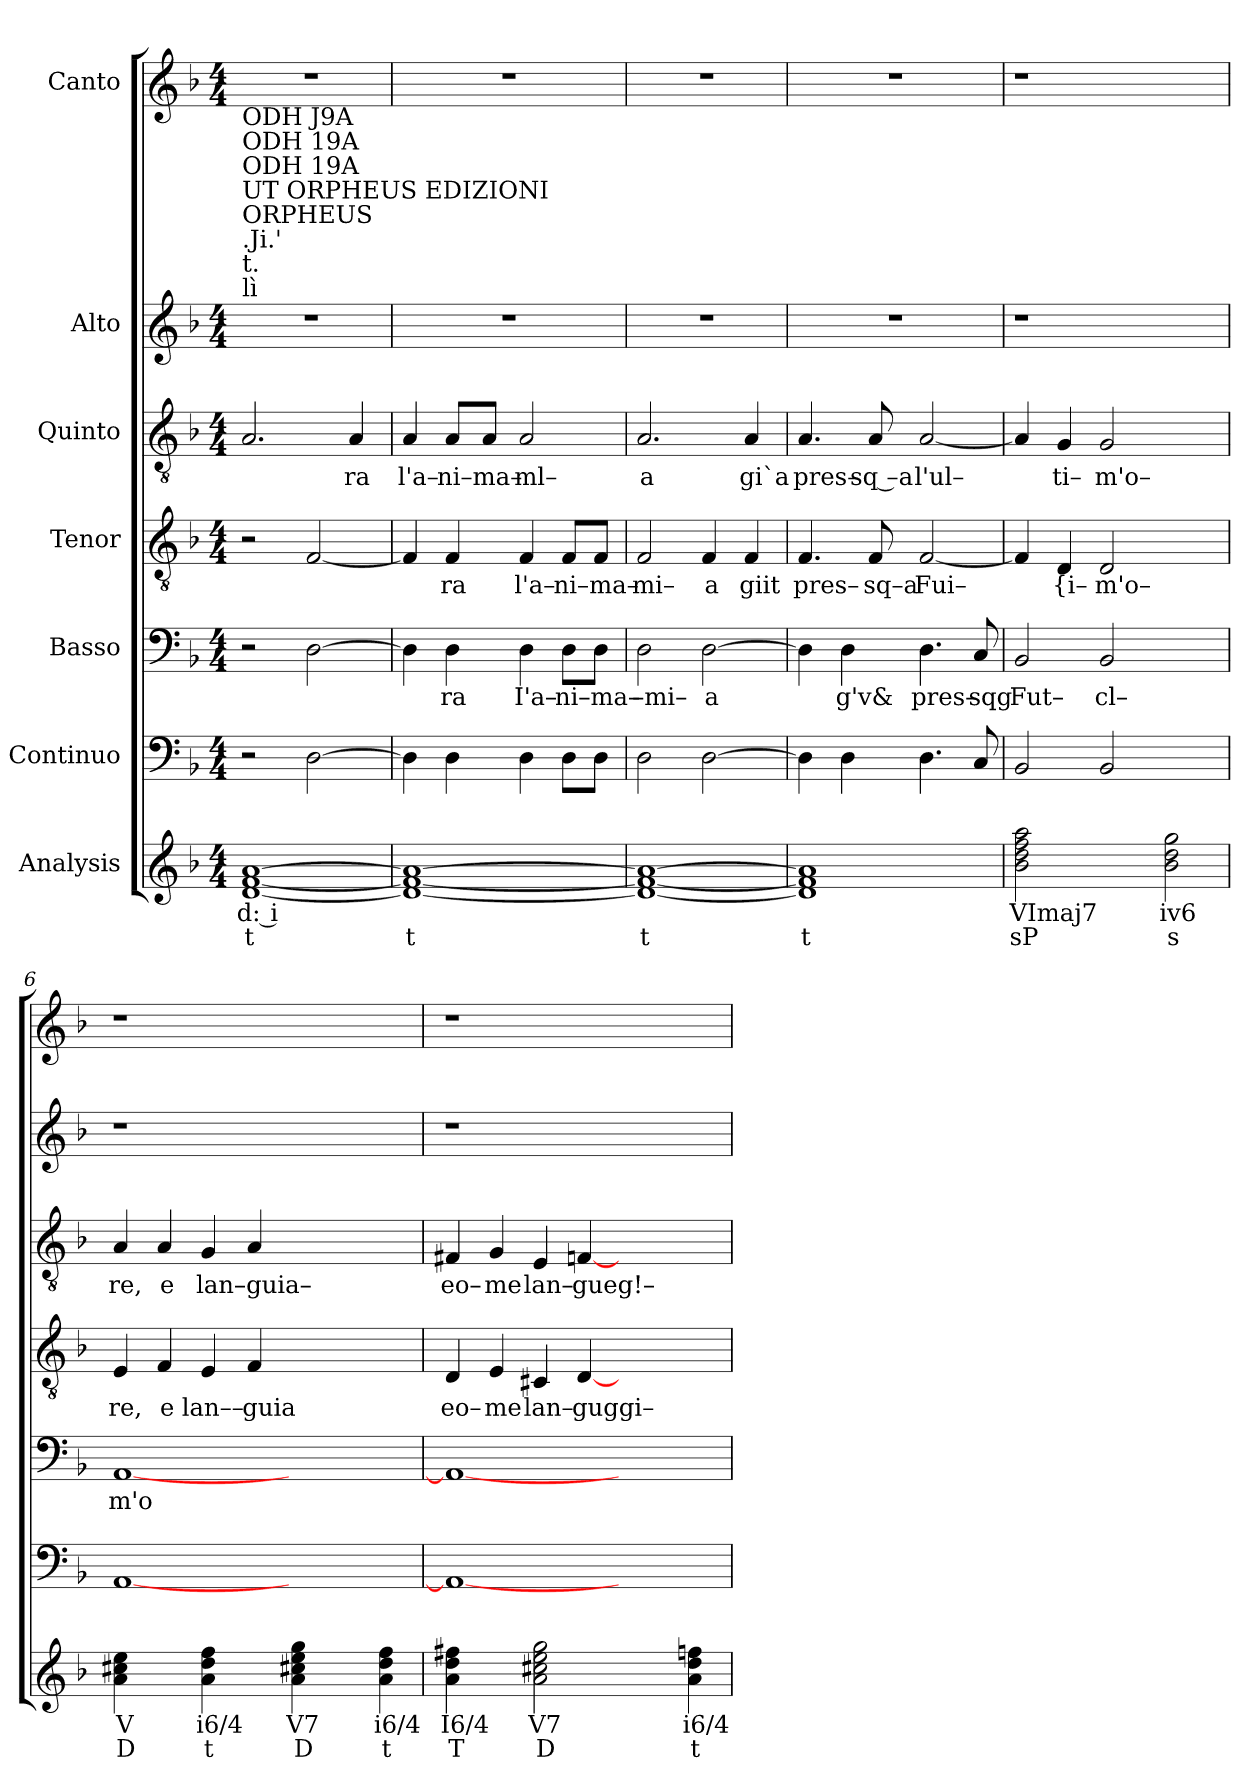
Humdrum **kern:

**kern	**text	**text	**kern	**kern	**text	**kern	**text	**kern	**text	**kern	**kern
*part7	*part7	*part7	*part6	*part5	*part5	*part4	*part4	*part3	*part3	*part2	*part1
*staff7	*staff7	*staff7	*staff6	*staff5	*staff5	*staff4	*staff4	*staff3	*staff3	*staff2	*staff1
*I"Analysis	*	*	*I"Continuo	*I"Basso	*	*I"Tenor	*	*I"Quinto	*	*I"Alto	*I"Canto
*	*	*	*clefF4	*clefF4	*	*clefGv2	*	*clefGv2	*	*clefG2	*clefG2
*k[b-]	*	*	*k[b-]	*k[b-]	*	*k[b-]	*	*k[b-]	*	*k[b-]	*k[b-]
*	*	*	*F:	*F:	*	*F:	*	*F:	*	*F:	*F:
*M4/4	*	*	*M4/4	*M4/4	*	*M4/4	*	*M4/4	*	*M4/4	*M4/4
*MM120	*	*	*MM120	*MM120	*	*MM120	*	*MM120	*	*MM120	*MM120
=1	=1	=1	=1	=1	=1	=1	=1	=1	=1	=1	=1
!	!	!	!	!	!	!	!	!	!	!	!LO:TX:b:t=ODH J9A
!	!	!	!	!	!	!	!	!	!	!	!LO:TX:b:t=ODH 19A
!	!	!	!	!	!	!	!	!	!	!	!LO:TX:b:t=ODH 19A
!	!	!	!	!	!	!	!	!	!	!	!LO:TX:b:t=UT ORPHEUS EDIZIONI
!	!	!	!	!	!	!	!	!	!	!	!LO:TX:b:t=ORPHEUS
!	!	!	!	!	!	!	!	!	!	!	!LO:TX:b:t=.Ji.'
!	!	!	!	!	!	!	!	!	!	!	!LO:TX:b:t=t.
!	!	!	!	!	!	!	!	!	!	!	!LO:TX:b:t=lì
[1d [1f [1a	d: i	t	2r	2r	.	2r	.	2.A/	.	1r	1r
.	.	.	[2D\	[2D\	.	[2F/	.	.	.	.	.
!	!	!	!	!	!	!	!	!	!LO:LY:b	!	!
.	.	.	.	.	.	.	.	4A/	ra	.	.
=2	=2	=2	=2	=2	=2	=2	=2	=2	=2	=2	=2
!	!	!	!	!	!	!	!	!	!LO:LY:b	!	!
1d_ 1f_ 1a_	.	t	4D\]	4D\]	.	4F/]	.	4A/	l'a–	1r	1r
!	!	!	!	!	!LO:LY:b	!	!	!	!	!	!
!	!	!	!	!	!	!	!LO:LY:b	!	!	!	!
!	!	!	!	!	!	!	!	!	!LO:LY:b	!	!
.	.	.	4D\	4D\	ra	4F/	ra	8A/L	ni–ma–	.	.
.	.	.	.	.	.	.	.	8A/J	.	.	.
!	!	!	!	!	!LO:LY:b	!	!	!	!	!	!
!	!	!	!	!	!	!	!LO:LY:b	!	!	!	!
!	!	!	!	!	!	!	!	!	!LO:LY:b	!	!
.	.	.	4D\	4D\	I'a–	4F/	l'a–	2A/	ml–	.	.
!	!	!	!	!	!LO:LY:b	!	!	!	!	!	!
!	!	!	!	!	!	!	!LO:LY:b	!	!	!	!
.	.	.	8D\L	8D\L	ni–ma–	8F/L	ni–ma–	.	.	.	.
.	.	.	8D\J	8D\J	.	8F/J	.	.	.	.	.
=3	=3	=3	=3	=3	=3	=3	=3	=3	=3	=3	=3
!	!	!	!	!	!LO:LY:b	!	!	!	!	!	!
!	!	!	!	!	!	!	!LO:LY:b	!	!	!	!
!	!	!	!	!	!	!	!	!	!LO:LY:b	!	!
1d_ 1f_ 1a_	.	t	2D\	2D\	–mi–	2F/	mi–	2.A/	a	1r	1r
!	!	!	!	!	!LO:LY:b	!	!	!	!	!	!
!	!	!	!	!	!	!	!LO:LY:b	!	!	!	!
.	.	.	[2D\	[2D\	a	4F/	a	.	.	.	.
!	!	!	!	!	!	!	!LO:LY:b	!	!	!	!
!	!	!	!	!	!	!	!	!	!LO:LY:b	!	!
.	.	.	.	.	.	4F/	giit	4A/	gi`a	.	.
=4	=4	=4	=4	=4	=4	=4	=4	=4	=4	=4	=4
!	!	!	!	!	!	!	!LO:LY:b	!	!	!	!
!	!	!	!	!	!	!	!	!	!LO:LY:b	!	!
1d] 1f] 1a]	.	t	4D\]	4D\]	.	4.F/	pres–	4.A/	pres–	1r	1r
!	!	!	!	!	!LO:LY:b	!	!	!	!	!	!
.	.	.	4D\	4D\	g'v&	.	.	.	.	.	.
!	!	!	!	!	!	!	!LO:LY:b	!	!	!	!
!	!	!	!	!	!	!	!	!	!LO:LY:b	!	!
.	.	.	.	.	.	8F/	sq–a	8A/	sq –a	.	.
!	!	!	!	!	!LO:LY:b	!	!	!	!	!	!
!	!	!	!	!	!	!	!LO:LY:b	!	!	!	!
!	!	!	!	!	!	!	!	!	!LO:LY:b	!	!
.	.	.	4.D\	4.D\	pres–	[2F/	Fui–	[2A/	l'ul–	.	.
!	!	!	!	!	!LO:LY:b	!	!	!	!	!	!
.	.	.	8C/	8C/	sqg	.	.	.	.	.	.
=5	=5	=5	=5	=5	=5	=5	=5	=5	=5	=5	=5
!	!	!	!	!	!LO:LY:b	!	!	!	!	!	!
2b- 2dd 2ff 2aa	VImaj7	sP	2BB-/	2BB-/	Fut–	4F/]	.	4A/]	.	1r	1r
!	!	!	!	!	!	!	!LO:LY:b	!	!	!	!
!	!	!	!	!	!	!	!	!	!LO:LY:b	!	!
.	.	.	.	.	.	4D/	{i–	4G/	ti–	.	.
!	!	!	!	!	!LO:LY:b	!	!	!	!	!	!
!	!	!	!	!	!	!	!LO:LY:b	!	!	!	!
!	!	!	!	!	!	!	!	!	!LO:LY:b	!	!
2ryy	.	.	2BB-/	2BB-/	cl–	2D/	m'o–	2G/	m'o–	.	.
2b- 2dd 2gg	iv6	s	2ryy	2ryy	.	2ryy	.	2ryy	.	2ryy	2ryy
=6	=6	=6	=6	=6	=6	=6	=6	=6	=6	=6	=6
!	!	!	!	!	!LO:LY:b	!	!	!	!	!	!
!	!	!	!	!	!	!	!LO:LY:b	!	!	!	!
!	!	!	!	!	!	!	!	!	!LO:LY:b	!	!
4a 4cc#X 4ee	V	D	[1AA	[1AA	m'o	4E/	re,	4A/	re,	1r	1r
!	!	!	!	!	!	!	!LO:LY:b	!	!	!	!
!	!	!	!	!	!	!	!	!	!LO:LY:b	!	!
4ryy	.	.	.	.	.	4F/	e	4A/	e	.	.
!	!	!	!	!	!	!	!LO:LY:b	!	!	!	!
!	!	!	!	!	!	!	!	!	!LO:LY:b	!	!
4a 4dd 4ff	i6/4	t	.	.	.	4E/	lan––	4G/	lan–guia–	.	.
!	!	!	!	!	!	!	!LO:LY:b	!	!	!	!
4ryy	.	.	.	.	.	4F/	guia	4A/	.	.	.
4a 4cc#X 4ee 4gg	V7	D	2.ryy	2.ryy	.	2.ryy	.	2.ryy	.	2.ryy	2.ryy
4ryy	.	.	.	.	.	.	.	.	.	.	.
4a 4dd 4ff	i6/4	t	.	.	.	.	.	.	.	.	.
=7	=7	=7	=7	=7	=7	=7	=7	=7	=7	=7	=7
!	!	!	!	!	!	!	!LO:LY:b	!	!	!	!
!	!	!	!	!	!	!	!	!	!LO:LY:b	!	!
4a 4dd 4ff#X	I6/4	T	1AA_	1AA_	.	4D/	eo–	4F#X/	eo–	1r	1r
!	!	!	!	!	!	!	!LO:LY:b	!	!	!	!
!	!	!	!	!	!	!	!	!	!LO:LY:b	!	!
4ryy	.	.	.	.	.	4E/	me	4G/	me	.	.
!	!	!	!	!	!	!	!LO:LY:b	!	!	!	!
!	!	!	!	!	!	!	!	!	!LO:LY:b	!	!
2a 2cc#X 2ee 2gg	V7	D	.	.	.	4C#X/	lan–	4E/	lan–	.	.
!	!	!	!	!	!	!	!LO:LY:b	!	!	!	!
!	!	!	!	!	!	!	!	!	!LO:LY:b	!	!
.	.	.	.	.	.	[4D/	guggi–	[4Fn/	gueg!–	.	.
2ryy	.	.	2.ryy	2.ryy	.	2.ryy	.	2.ryy	.	2.ryy	2.ryy
4a 4dd 4ffn	i6/4	t	.	.	.	.	.	.	.	.	.
=	=	=	=	=	=	=	=	=	=	=	=
*-	*-	*-	*-	*-	*-	*-	*-	*-	*-	*-	*-
